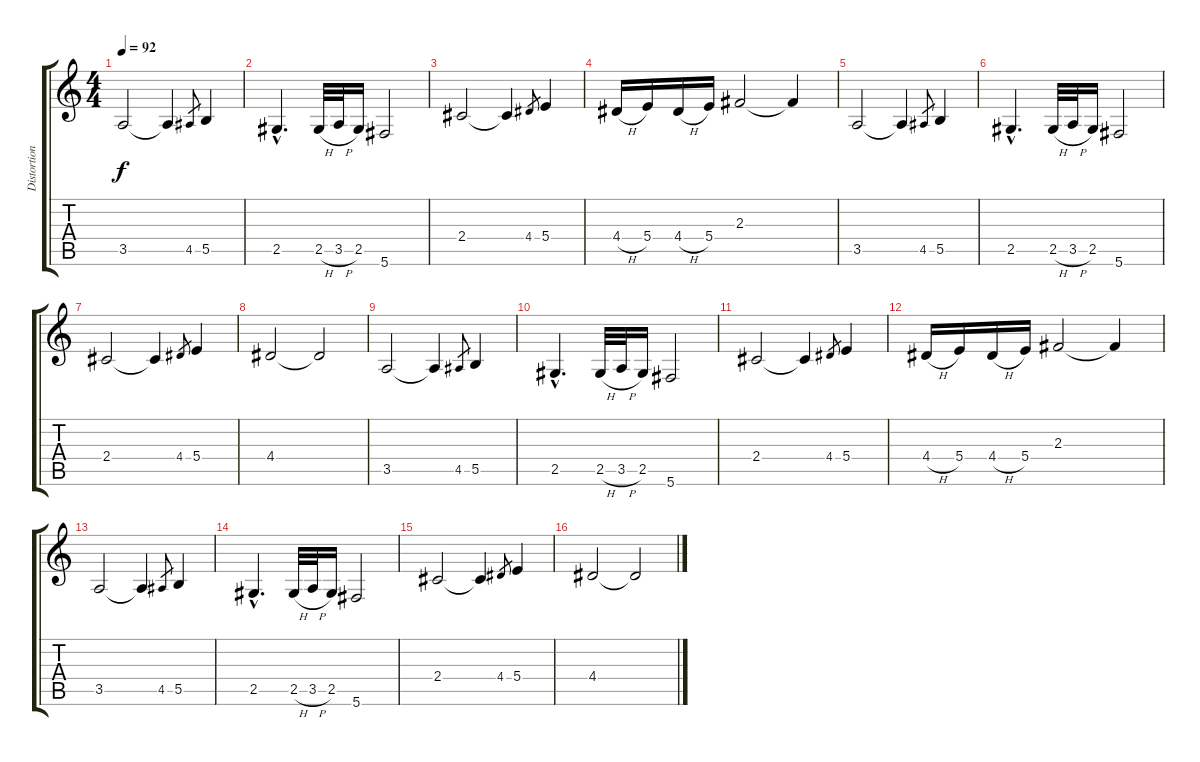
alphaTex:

\track ("Distortion Guitar" "Distortion") {instrument distortionguitar}
\staff {score tabs}
\tuning (Db4 Ab3 E3 B2 Gb2 Db2) {hide}
\ts (4 4)
\tempo 92
\clef g2
\ks c
3.5.2{dy f} 3.5{t}.4 4.5.8{gr} 5.5.4 |
2.5{hac}.4{d} 2.5{h}.32 3.5{h}.32 2.5.16 5.6.2 |
2.4.2 2.4{t}.4 4.4.8{gr} 5.4.4 |
4.4{h}.16 5.4.16 4.4{h}.16 5.4.16 2.3.2 2.3{t}.4 |
3.5.2 3.5{t}.4 4.5.8{gr} 5.5.4 |
2.5{hac}.4{d} 2.5{h}.32 3.5{h}.32 2.5.16 5.6.2 |
2.4.2 2.4{t}.4 4.4.8{gr} 5.4.4 |
4.4.2 4.4{t}.2 |
3.5.2 3.5{t}.4 4.5.8{gr} 5.5.4 |
2.5{hac}.4{d} 2.5{h}.32 3.5{h}.32 2.5.16 5.6.2 |
2.4.2 2.4{t}.4 4.4.8{gr} 5.4.4 |
4.4{h}.16 5.4.16 4.4{h}.16 5.4.16 2.3.2 2.3{t}.4 |
3.5.2 3.5{t}.4 4.5.8{gr} 5.5.4 |
2.5{hac}.4{d} 2.5{h}.32 3.5{h}.32 2.5.16 5.6.2 |
2.4.2 2.4{t}.4 4.4.8{gr} 5.4.4 |
4.4.2 4.4{t}.2
